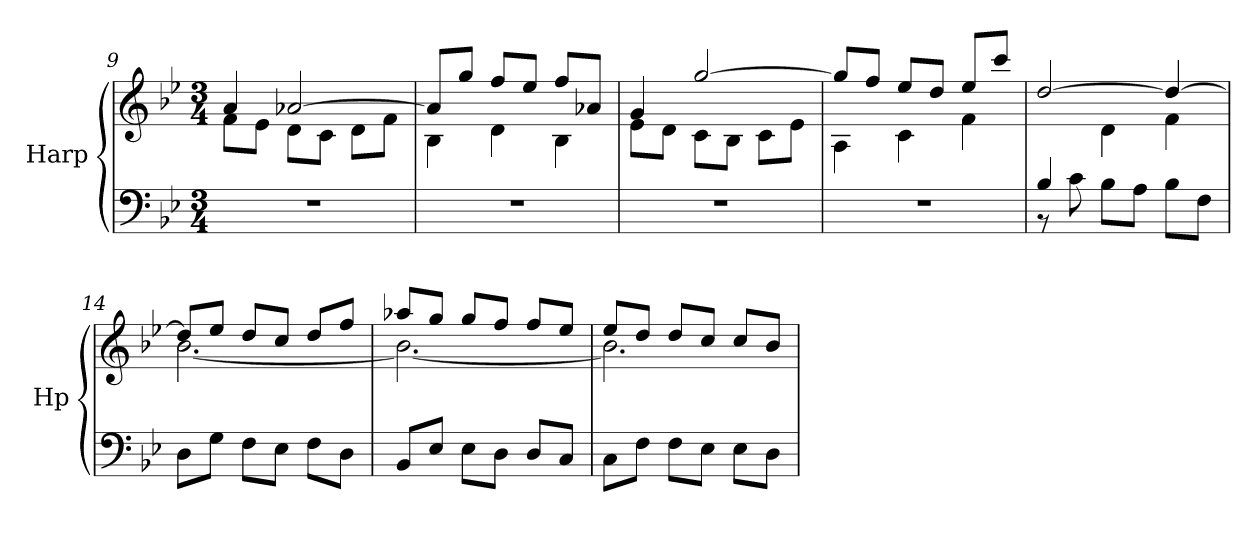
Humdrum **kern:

**kern	**kern
*part1	*part1
*staff2	*staff1
*I"Harp	*
*I'Hp	*
*clefF4	*clefG2
*k[b-e-]	*k[b-e-]
*M3/4	*M3/4
=9	=9
*	*^
2.r	4a/	8f\L
.	.	8e-\J
.	[2a-X/	8d\L
.	.	8c\J
.	.	8d\L
.	.	8f\J
=10	=10	=10
2.r	8a-/L]	4B-\
.	8gg/J	.
.	8ff/L	4d\
.	8ee-/J	.
.	8ff/L	4B-\
.	8a-X/J	.
=11	=11	=11
2.r	4g/	8e-\L
.	.	8d\J
.	[2gg/	8c\L
.	.	8B-\J
.	.	8c\L
.	.	8e-\J
=12	=12	=12
2.r	8gg/L]	4A\
.	8ff/J	.
.	8ee-/L	4c\
.	8dd/J	.
.	8ee-/L	4f\
.	8ccc/J	.
!!LO:LB:g=z	!!
=13	=13	=13
*^	*	*
4B-/	8r	[2dd/	4ryy
.	8c\	.	.
2ryy	8B-\L	.	4d\
.	8A\J	.	.
.	8B-\L	4dd/_	4f\
.	8F\J	.	.
*v	*v	*	*
=14	=14	=14
8D\L	8dd/L]	[2.b-\
8G\J	8ee-/J	.
8F\L	8dd/L	.
8E-\J	8cc/J	.
8F\L	8dd/L	.
8D\J	8ff/J	.
=15	=15	=15
8BB-/L	8aa-X/L	2.b-\_
8E-/J	8gg/J	.
8E-\L	8gg/L	.
8D\J	8ff/J	.
8D/L	8ff/L	.
8C/J	8ee-/J	.
=16	=16	=16
8C\L	8ee-/L	2.b-\]
8F\J	8dd/J	.
8F\L	8dd/L	.
8E-\J	8cc/J	.
8E-\L	8cc/L	.
8D\J	8b-/J	.
*	*v	*v
=	=
*-	*-
